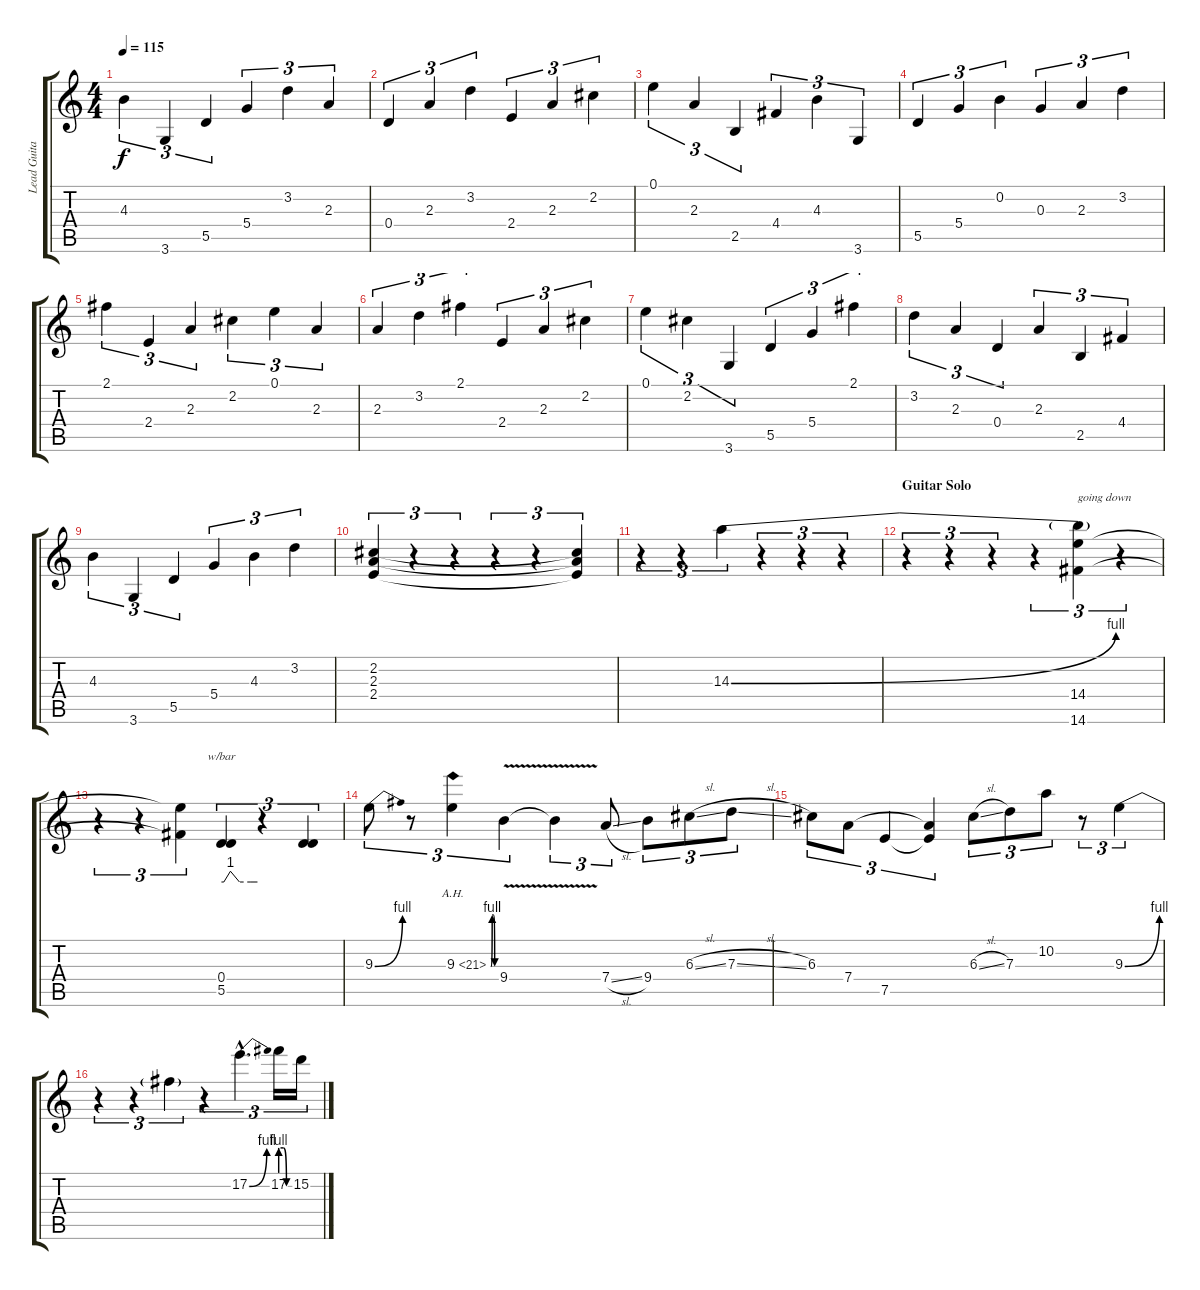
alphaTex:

\track ("Lead Guitar" "Lead Guita") {instrument distortionguitar}
\staff {score tabs}
\tuning (E4 B3 G3 D3 A2 E2) {hide}
\ts (4 4)
\tempo 115
\clef g2
\ks c
4.3.4{tu (3 2) dy f} 3.6.4{tu (3 2)} 5.5.4{tu (3 2)} 5.4.4{tu (3 2)} 3.2.4{tu (3 2)} 2.3.4{tu (3 2)} |
0.4.4{tu (3 2)} 2.3.4{tu (3 2)} 3.2.4{tu (3 2)} 2.4.4{tu (3 2)} 2.3.4{tu (3 2)} 2.2.4{tu (3 2)} |
0.1.4{tu (3 2)} 2.3.4{tu (3 2)} 2.5.4{tu (3 2)} 4.4.4{tu (3 2)} 4.3.4{tu (3 2)} 3.6.4{tu (3 2)} |
5.5.4{tu (3 2)} 5.4.4{tu (3 2)} 0.2.4{tu (3 2)} 0.3.4{tu (3 2)} 2.3.4{tu (3 2)} 3.2.4{tu (3 2)} |
2.1.4{tu (3 2)} 2.4.4{tu (3 2)} 2.3.4{tu (3 2)} 2.2.4{tu (3 2)} 0.1.4{tu (3 2)} 2.3.4{tu (3 2)} |
2.3.4{tu (3 2)} 3.2.4{tu (3 2)} 2.1.4{tu (3 2)} 2.4.4{tu (3 2)} 2.3.4{tu (3 2)} 2.2.4{tu (3 2)} |
0.1.4{tu (3 2)} 2.2.4{tu (3 2)} 3.6.4{tu (3 2)} 5.5.4{tu (3 2)} 5.4.4{tu (3 2)} 2.1.4{tu (3 2)} |
3.2.4{tu (3 2)} 2.3.4{tu (3 2)} 0.4.4{tu (3 2)} 2.3.4{tu (3 2)} 2.5.4{tu (3 2)} 4.4.4{tu (3 2)} |
4.3.4{tu (3 2)} 3.6.4{tu (3 2)} 5.5.4{tu (3 2)} 5.4.4{tu (3 2)} 4.3.4{tu (3 2)} 3.2.4{tu (3 2)} |
(2.2 2.3 2.4).4{tu (3 2) volume 16 instrument distortionguitar} r.4{tu (3 2)} r.4{tu (3 2)} r.4{tu (3 2)} r.4{tu (3 2)} (2.2{t} 2.3{t} 2.4{t}).4{tu (3 2)} |
r.4{tu (3 2)} r.4{tu (3 2)} 14.3{be (bend 0 0 60 4)}.4{tu (3 2)} r.4{tu (3 2)} r.4{tu (3 2)} r.4{tu (3 2)} |
\section ("" "Guitar Solo")
r.4{tu (3 2)} r.4{tu (3 2)} r.4{tu (3 2)} r.4{tu (3 2)} (14.3{t} 14.4 14.6).4{tu (3 2) txt "going down"} r.4{tu (3 2)} |
r.4{tu (3 2)} r.4{tu (3 2)} (14.4{t} 14.6{t}).4{tu (3 2)} (0.4 5.5).4{tu (3 2) tbe (custom default 0 0 4 0 15 4 30 0 49 0 60 0)} r.4{tu (3 2)} (0.4{t} 5.5{t}).4{tu (3 2)} |
9.3{be (bend 0 0 60 4)}.8{tu (3 2)} r.8{tu (3 2)} 9.3{be (custom 0 0 15 4 30 4 45 0 60 0) ah 12}.4{tu (3 2)} 9.4{v}.4{tu (3 2)} 9.4{t}.4{tu (3 2)} 7.4{sl}.8{tu (3 2)} 9.4.8{tu (3 2)} 6.3{sl}.8{tu (3 2)} 7.3{sl}.8{tu (3 2)} |
6.3.8{tu (3 2)} 7.4.8{tu (3 2)} 7.5.4{tu (3 2)} (7.4{t} 7.5{t}).4{tu (3 2)} 6.3{sl}.8{tu (3 2)} 7.3.8{tu (3 2)} 10.2.8{tu (3 2)} r.8{tu (3 2)} 9.3{be (bend 0 0 60 4)}.4{tu (3 2)} |
r.4{tu (3 2)} r.4{tu (3 2)} 9.3{t}.4{tu (3 2)} r.4{tu (3 2)} 17.2{be (bend 0 0 60 4) hac}.4{d tu (3 2)} 17.2{be (custom 0 4 20 4 40 0 60 0)}.16{tu (3 2)} 15.2.16{tu (3 2)}
